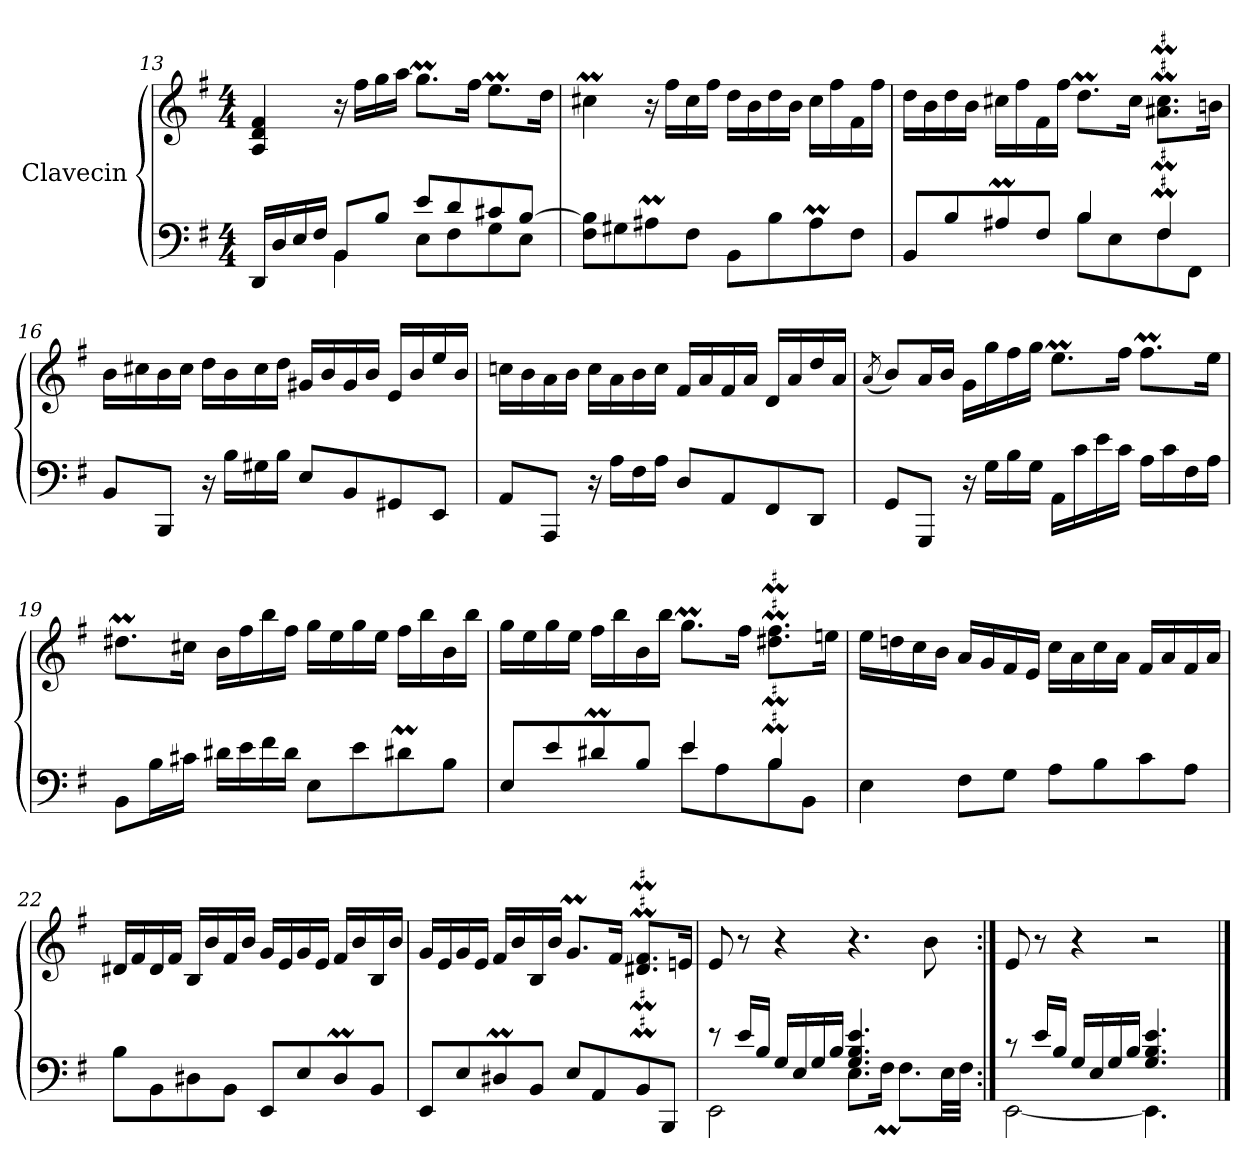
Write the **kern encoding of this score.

**kern	**kern
*part1	*part1
*staff2	*staff1
*I"Clavecin	*
*clefF4	*clefG2
*k[f#]	*k[f#]
*M4/4	*M4/4
=13	=13
*^	*
16DD/LL	4ryy	4A/ 4d/ 4f#/
16D/	.	.
16E/	.	.
16F#/JJ	.	.
8BB/L	4BB\	16r
.	.	16ff#\LL
8B/J	.	16gg\
.	.	16aa\JJ
8e/L	8E\L	8.ggM\L
8d/	8F#\	.
.	.	16ff#\Jk
8c#X/	8G\	8.eeM\L
[8B/J	8E\J	.
.	.	16dd\Jk
*v	*v	*
=14	=14
8F#\ 8B\]L	4cc#Xm\
8G#X\	.
8A#Xm\	16r
.	16ff#\LL
8F#\J	16cc#\
.	16ff#\JJ
8BB\L	16dd\LL
.	16b\
8B\	16dd\
.	16b\JJ
8A#m\	16cc#\LL
.	16ff#\
8F#\J	16f#\
.	16ff#\JJ
!!LO:LB:g=z
=15	=15
*^	*
8BB/L	2ryy	16dd\LL
.	.	16b\
8B/	.	16dd\
.	.	16b\JJ
8A#Xm/	.	16cc#X\LL
.	.	16ff#\
8F#/J	.	16f#\
.	.	16ff#\JJ
4B/	8B\L	8.ddM\L
.	8E\	.
.	.	16cc#\Jk
4F#/	8F#\	8.a#X\M 8.cc#\ML
.	8FF#\J	.
.	.	16b\Jk
*v	*v	*
=16	=16
8BB/L	16b\LL
.	16cc#X\
8BBB/J	16b\
.	16cc#\JJ
16r	16dd\LL
16B\LL	16b\
16G#X\	16cc#\
16B\JJ	16dd\JJ
8E/L	16g#X/LL
.	16b/
8BB/	16g#/
.	16b/JJ
8GG#X/	16e/LL
.	16b/
8EE/J	16ee/
.	16b/JJ
=17	=17
8AA/L	16ccn\LL
.	16b\
8AAA/J	16a\
.	16b\JJ
16r	16cc\LL
16A\LL	16a\
16F#\	16b\
16A\JJ	16cc\JJ
8D/L	16f#/LL
.	16a/
8AA/	16f#/
.	16a/JJ
8FF#/	16d/LL
.	16a/
8DD/J	16dd/
.	16a/JJ
!!LO:LB:g=z
=18	=18
.	(<8qa/
8GG/L	8b/L)
8GGG/J	16a/L
.	16b/JJ
16r	16g\LL
16G\LL	16gg\
16B\	16ff#\
16G\JJ	16gg\JJ
16AA\LL	8.eeM\L
16c\	.
16e\	.
16c\JJ	16ff#\Jk
16A\LL	8.ff#m\L
16c\	.
16F#\	.
16A\JJ	16ee\Jk
=19	=19
8BB\L	8.dd#Xm\L
16B\L	.
16c#X\JJ	16cc#X\Jk
16d#X\LL	16b\LL
16e\	16ff#\
16f#\	16bb\
16d#\JJ	16ff#\JJ
8E\L	16gg\LL
.	16ee\
8e\	16gg\
.	16ee\JJ
8d#Xm\	16ff#\LL
.	16bb\
8B\J	16b\
.	16bb\JJ
=20	=20
*^	*
8E/L	2ryy	16gg\LL
.	.	16ee\
8e/	.	16gg\
.	.	16ee\JJ
8d#Xm/	.	16ff#\LL
.	.	16bb\
8B/J	.	16b\
.	.	16bb\JJ
4e/	8e\L	8.ggM\L
.	8A\	.
.	.	16ff#\Jk
4B/	8B\	8.dd#X\M 8.ff#\ML
.	8BB\J	.
.	.	16ee\Jk
*v	*v	*
!!LO:LB:g=z
=21	=21
4E\	16ee\LL
.	16ddn\
.	16cc\
.	16b\JJ
8F#\L	16a/LL
.	16g/
8G\J	16f#/
.	16e/JJ
8A\L	16cc\LL
.	16a\
8B\	16cc\
.	16a\JJ
8c\	16f#/LL
.	16a/
8A\J	16f#/
.	16a/JJ
=22	=22
8B\L	16d#X/LL
.	16f#/
8BB\	16d#/
.	16f#/JJ
8D#X\	16B/LL
.	16b/
8BB\J	16f#/
.	16b/JJ
8EE/L	16g/LL
.	16e/
8E/	16g/
.	16e/JJ
8D#m/	16f#/LL
.	16b/
8BB/J	16B/
.	16b/JJ
=23	=23
8EE/L	16g/LL
.	16e/
8E/	16g/
.	16e/JJ
8D#Xm/	16f#/LL
.	16b/
8BB/J	16B/
.	16b/JJ
8E/L	8.gM/L
8AA/	.
.	16f#/Jk
8BB/	8.d#X/M 8.f#/ML
8BBB/J	.
.	16e/Jk
!!LO:LB:g=z
=24	=24
*^	*
8r	2EE\	8e/
16e/LL	.	8r
16B/JJ	.	.
16G/LL	.	4r
16E/	.	.
16G/	.	.
16B/JJ	.	.
4.G/ 4.B/ 4.e/	8.E\L	4.r
.	16F#m\Jk	.
.	8.F#\L	.
8ryy	.	8b\
.	32E\LL	.
.	32F#\JJJ	.
=25:|!	=25:|!	=25:|!
8r	[2EE\	8e/
16e/LL	.	8r
16B/JJ	.	.
16G/LL	.	4r
16E/	.	.
16G/	.	.
16B/JJ	.	.
4.G/ 4.B/ 4.e/	4.EE\]	2r
8ryy	8ryy	.
*v	*v	*
==	==
*-	*-
